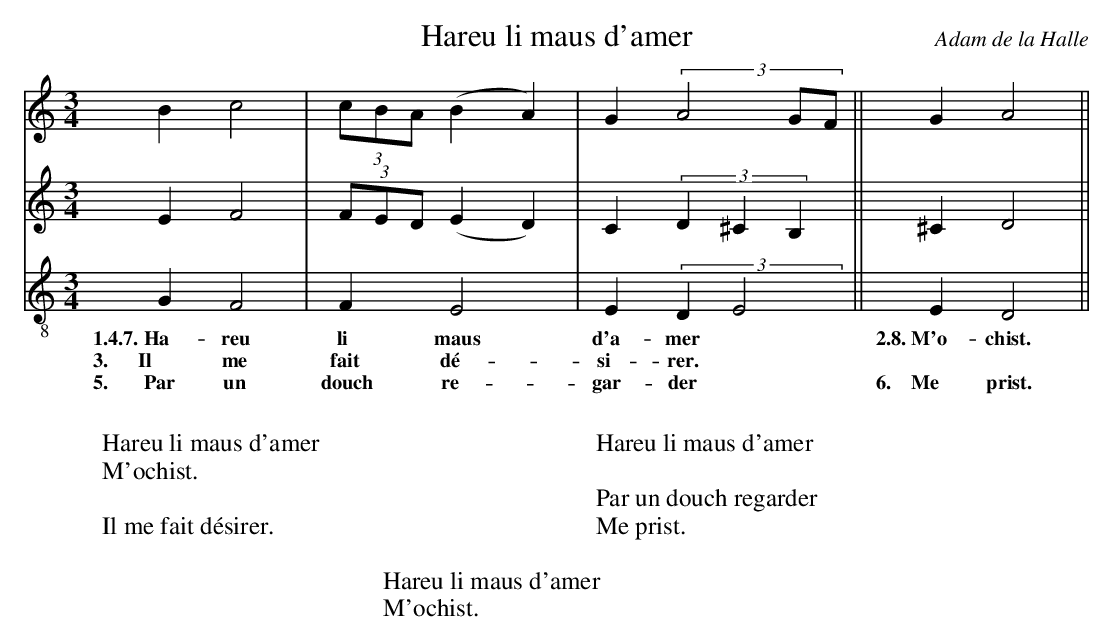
X:1
T:Hareu li maus d'amer
C:Adam de la Halle
M:3/4
L:1/4
Q:1/4=120
K:D dorian
V:1 clef=treble
V:2 clef=treble
V:3 clef=treble_8
[V:1]     B  c2 |(3c/B/A/ (BA)| G  (3A2G/F/     || G   A2  ||
[V:2]     E  F2 |(3F/E/D/ (ED)| C  (3:2:3D^CB,  ||^C   D2  ||
[V:3]     G, F,2|  F,      E,2| E, (3:2:2D,E,2  || E,  D,2 ||
w: 1.4.7.~Ha-reu  li      maus d'a- mer*  2.8.~M'o-chist.
w: 3.~~~~~~Il me  fait     dé-  si-  rer.*       ~    ~
w: 5.~~~~~~~Par un douch   re-  gar- der*  6.~~~~Me  prist.
W:
W:Hareu li maus d'amer  % Help! The pain of loving
W:M'ochist.             % Shook me.
W:
W:Il me fait désirer.   % It makes me to desire.
W:
W:
W:Hareu li maus d'amer
W:
W:Par un douch regarder % With one sweet glance
W:Me prist.             % Took me
W:
W:Hareu li maus d'amer
W:M'ochist.
